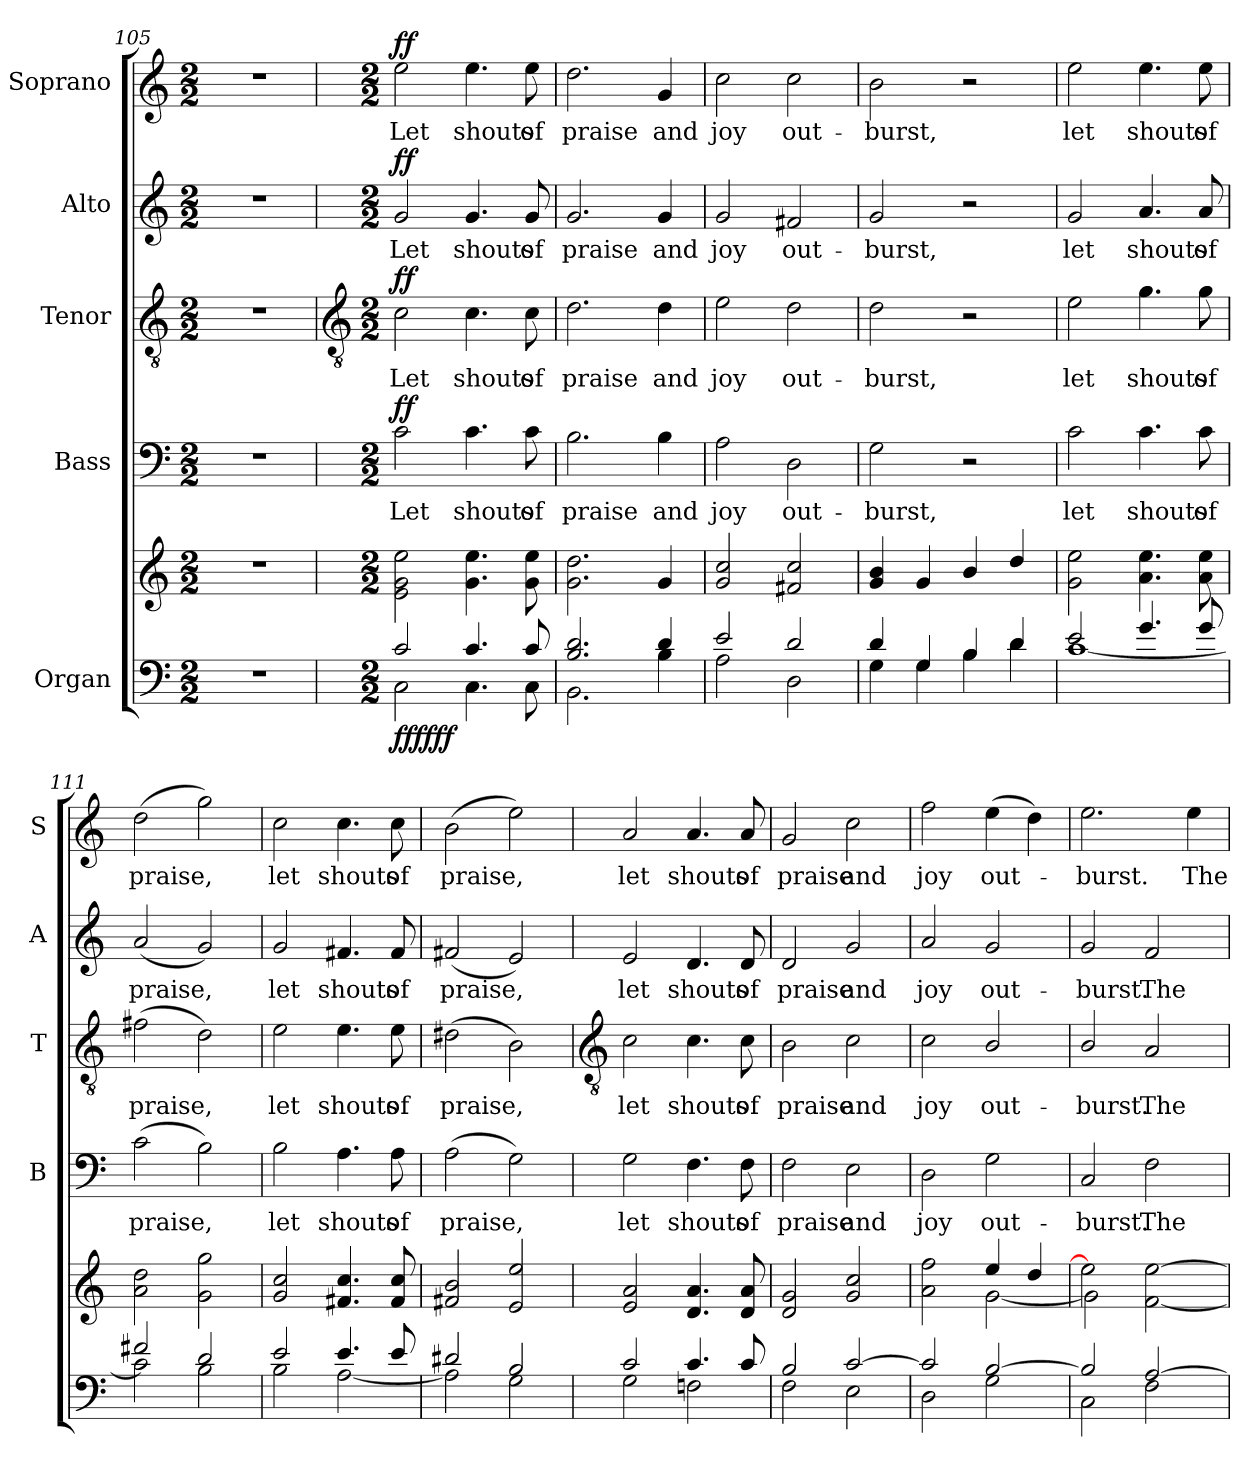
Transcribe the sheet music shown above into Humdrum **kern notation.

**kern	**kern	**dynam	**kern	**text	**dynam	**kern	**text	**dynam	**kern	**text	**dynam	**kern	**text	**dynam
*part5	*part5	*part5	*part4	*part4	*part4	*part3	*part3	*part3	*part2	*part2	*part2	*part1	*part1	*part1
*staff6	*staff5	*staff5/6	*staff4	*staff4	*staff4	*staff3	*staff3	*staff3	*staff2	*staff2	*staff2	*staff1	*staff1	*staff1
*I"Organ	*	*	*I"Bass	*	*	*I"Tenor	*	*	*I"Alto	*	*	*I"Soprano	*	*
*	*	*	*I'B	*	*	*I'T	*	*	*I'A	*	*	*I'S	*	*
*clefF4	*clefG2	*	*clefF4	*	*	*clefGv2	*	*	*clefG2	*	*	*clefG2	*	*
*k[]	*k[]	*	*k[]	*	*	*k[]	*	*	*k[]	*	*	*k[]	*	*
*C:	*C:	*	*C:	*	*	*C:	*	*	*C:	*	*	*C:	*	*
*M2/2	*M2/2	*	*M2/2	*	*	*M2/2	*	*	*M2/2	*	*	*M2/2	*	*
=105	=105	=105	=105	=105	=105	=105	=105	=105	=105	=105	=105	=105	=105	=105
1r	1r	.	1r	.	.	1r	.	.	1r	.	.	1r	.	.
!!LO:LB:g=z
=106	=106	=106	=106	=106	=106	=106	=106	=106	=106	=106	=106	=106	=106	=106
*	*	*	*	*	*	*clefGv2	*	*	*	*	*	*	*	*
*M2/2	*M2/2	*	*M2/2	*	*	*M2/2	*	*	*M2/2	*	*	*M2/2	*	*
*	*	*	*	*	*	*	*	*	*	*	*	*MM152	*	*
*^	*	*	*	*	*	*	*	*	*	*	*	*	*	*
!	!	!	!LO:DY:b=2	!	!LO:LY:b	!	!	!LO:LY:b	!	!	!LO:LY:b	!	!	!LO:LY:b	!
!	!	!	!LO:DY:n=1:b=2	!	!	!	!	!	!	!	!	!	!	!	!
!	!	!	!LO:DY:n=2:b	!	!	!LO:DY:b	!	!	!LO:DY:b	!	!	!LO:DY:b	!	!	!LO:DY:b
2c/	2C\	2e\ 2g\ 2ee\	ff ff ff	2c\	Let	ff	2c\	Let	ff	2g/	Let	ff	2ee\	Let	ff
*	*	*MM152	*	*	*	*	*	*	*	*	*	*	*	*	*
!	!	!	!	!	!LO:LY:b	!	!	!LO:LY:b	!	!	!LO:LY:b	!	!	!LO:LY:b	!
4.c/	4.C\	4.g\ 4.ee\	.	4.c\	shouts	.	4.c\	shouts	.	4.g/	shouts	.	4.ee\	shouts	.
!	!	!	!	!	!LO:LY:b	!	!	!LO:LY:b	!	!	!LO:LY:b	!	!	!LO:LY:b	!
8c/	8C\	8g\ 8ee\	.	8c\	of	.	8c\	of	.	8g/	of	.	8ee\	of	.
=107	=107	=107	=107	=107	=107	=107	=107	=107	=107	=107	=107	=107	=107	=107	=107
!	!	!	!	!	!LO:LY:b	!	!	!LO:LY:b	!	!	!LO:LY:b	!	!	!LO:LY:b	!
2.B/ 2.d/	2.BB\	2.g\ 2.dd\	.	2.B\	praise	.	2.d\	praise	.	2.g/	praise	.	2.dd\	praise	.
!	!	!	!	!	!LO:LY:b	!	!	!LO:LY:b	!	!	!LO:LY:b	!	!	!LO:LY:b	!
4d/	4B\	4g/	.	4B\	and	.	4d\	and	.	4g/	and	.	4g/	and	.
=108	=108	=108	=108	=108	=108	=108	=108	=108	=108	=108	=108	=108	=108	=108	=108
!	!	!	!	!	!LO:LY:b	!	!	!LO:LY:b	!	!	!LO:LY:b	!	!	!LO:LY:b	!
2e/	2A\	2g/ 2cc/	.	2A\	joy	.	2e\	joy	.	2g/	joy	.	2cc\	joy	.
!	!	!	!	!	!LO:LY:b	!	!	!LO:LY:b	!	!	!LO:LY:b	!	!	!LO:LY:b	!
2d/	2D\	2f#X/ 2cc/	.	2D\	out-	.	2d\	out-	.	2f#X/	out-	.	2cc\	out-	.
=109	=109	=109	=109	=109	=109	=109	=109	=109	=109	=109	=109	=109	=109	=109	=109
!	!	!	!	!	!LO:LY:b	!	!	!LO:LY:b	!	!	!LO:LY:b	!	!	!LO:LY:b	!
4d/	4G\	4g/ 4b/	.	2G\	-burst,	.	2d\	-burst,	.	2g/	-burst,	.	2b\	-burst,	.
4G/	4G\	4g/	.	.	.	.	.	.	.	.	.	.	.	.	.
4B/	4B\	4b/	.	2r	.	.	2r	.	.	2r	.	.	2r	.	.
4d/	4d\	4dd/	.	.	.	.	.	.	.	.	.	.	.	.	.
=110	=110	=110	=110	=110	=110	=110	=110	=110	=110	=110	=110	=110	=110	=110	=110
!	!	!	!	!	!LO:LY:b	!	!	!LO:LY:b	!	!	!LO:LY:b	!	!	!LO:LY:b	!
2e/	[1c\	2g\ 2ee\	.	2c\	let	.	2e\	let	.	2g/	let	.	2ee\	let	.
!	!	!	!	!	!LO:LY:b	!	!	!LO:LY:b	!	!	!LO:LY:b	!	!	!LO:LY:b	!
4.g/	.	4.a\ 4.ee\	.	4.c\	shouts	.	4.g\	shouts	.	4.a/	shouts	.	4.ee\	shouts	.
!	!	!	!	!	!LO:LY:b	!	!	!LO:LY:b	!	!	!LO:LY:b	!	!	!LO:LY:b	!
8g/	.	8a\ 8ee\	.	8c\	of	.	8g\	of	.	8a/	of	.	8ee\	of	.
=111	=111	=111	=111	=111	=111	=111	=111	=111	=111	=111	=111	=111	=111	=111	=111
!	!	!	!	!	!LO:LY:b	!	!	!LO:LY:b	!	!	!LO:LY:b	!	!	!LO:LY:b	!
2f#X/	2c\]	2a\ 2dd\	.	(>2c\	praise,	.	(>2f#X\	praise,	.	(<2a/	praise,	.	(>2dd\	praise,	.
2d/	2B\	2g\ 2gg\	.	2B\)	.	.	2d\)	.	.	2g/)	.	.	2gg\)	.	.
=112	=112	=112	=112	=112	=112	=112	=112	=112	=112	=112	=112	=112	=112	=112	=112
!	!	!	!	!	!LO:LY:b	!	!	!LO:LY:b	!	!	!LO:LY:b	!	!	!LO:LY:b	!
2e/	2B\	2g/ 2cc/	.	2B\	let	.	2e\	let	.	2g/	let	.	2cc\	let	.
!	!	!	!	!	!LO:LY:b	!	!	!LO:LY:b	!	!	!LO:LY:b	!	!	!LO:LY:b	!
4.e/	[2A\	4.f#X/ 4.cc/	.	4.A\	shouts	.	4.e\	shouts	.	4.f#X/	shouts	.	4.cc\	shouts	.
!	!	!	!	!	!LO:LY:b	!	!	!LO:LY:b	!	!	!LO:LY:b	!	!	!LO:LY:b	!
8e/	.	8f#/ 8cc/	.	8A\	of	.	8e\	of	.	8f#/	of	.	8cc\	of	.
=113	=113	=113	=113	=113	=113	=113	=113	=113	=113	=113	=113	=113	=113	=113	=113
!	!	!	!	!	!LO:LY:b	!	!	!LO:LY:b	!	!	!LO:LY:b	!	!	!LO:LY:b	!
2d#X/	2A\]	2f#X/ 2b/	.	(>2A\	praise,	.	(>2d#X\	praise,	.	(<2f#X/	praise,	.	(>2b\	praise,	.
2B/	2G\	2e/ 2ee/	.	2G\)	.	.	2B\)	.	.	2e/)	.	.	2ee\)	.	.
!!LO:LB:g=z
=114	=114	=114	=114	=114	=114	=114	=114	=114	=114	=114	=114	=114	=114	=114	=114
*	*	*	*	*	*	*	*clefGv2	*	*	*	*	*	*	*	*
*	*	*^	*	*	*	*	*	*	*	*	*	*	*	*	*
!	!	!	!	!	!	!LO:LY:b	!	!	!LO:LY:b	!	!	!LO:LY:b	!	!	!LO:LY:b	!
2c/	2G\	2e/ 2a/	1ryy	.	2G\	let	.	2c\	let	.	2e/	let	.	2a/	let	.
!	!	!	!	!	!	!LO:LY:b	!	!	!LO:LY:b	!	!	!LO:LY:b	!	!	!LO:LY:b	!
4.c/	2Fn\	4.d/ 4.a/	.	.	4.F\	shouts	.	4.c\	shouts	.	4.d/	shouts	.	4.a/	shouts	.
!	!	!	!	!	!	!LO:LY:b	!	!	!LO:LY:b	!	!	!LO:LY:b	!	!	!LO:LY:b	!
8c/	.	8d/ 8a/	.	.	8F\	of	.	8c\	of	.	8d/	of	.	8a/	of	.
=115	=115	=115	=115	=115	=115	=115	=115	=115	=115	=115	=115	=115	=115	=115	=115	=115
!	!	!	!	!	!	!LO:LY:b	!	!	!LO:LY:b	!	!	!LO:LY:b	!	!	!LO:LY:b	!
2B/	2F\	2d/ 2g/	1ryy	.	2F\	praise	.	2B\	praise	.	2d/	praise	.	2g/	praise	.
!	!	!	!	!	!	!LO:LY:b	!	!	!LO:LY:b	!	!	!LO:LY:b	!	!	!LO:LY:b	!
[2c/	2E\	2g/ 2cc/	.	.	2E\	and	.	2c\	and	.	2g/	and	.	2cc\	and	.
=116	=116	=116	=116	=116	=116	=116	=116	=116	=116	=116	=116	=116	=116	=116	=116	=116
!	!	!	!	!	!	!LO:LY:b	!	!	!LO:LY:b	!	!	!LO:LY:b	!	!	!LO:LY:b	!
2c/]	2D\	2a\ 2ff\	2ryy	.	2D\	joy	.	2c\	joy	.	2a/	joy	.	2ff\	joy	.
!	!	!	!	!	!	!LO:LY:b	!	!	!LO:LY:b	!	!	!LO:LY:b	!	!	!LO:LY:b	!
[2B/	2G\	4ee/	[2g\	.	2G\	out-	.	2B/	out-	.	2g/	out-	.	(>4ee\	out-	.
.	.	4dd/	.	.	.	.	.	.	.	.	.	.	.	4dd\)	.	.
=117	=117	=117	=117	=117	=117	=117	=117	=117	=117	=117	=117	=117	=117	=117	=117	=117
!	!	!	!	!	!	!LO:LY:b	!	!	!LO:LY:b	!	!	!LO:LY:b	!	!	!LO:LY:b	!
2B/]	2C\	2ee\]	2g\]	.	2C/	-burst.	.	2B/	-burst.	.	2g/	-burst.	.	2.ee\	burst.	.
!	!	!	!	!	!	!LO:LY:b	!	!	!LO:LY:b	!	!	!LO:LY:b	!	!	!	!
[2A/	2F\	[2f\ [2ee\	2ryy	.	2F\	The	.	2A/	The	.	2f/	The	.	.	.	.
!	!	!	!	!	!	!	!	!	!	!	!	!	!	!	!LO:LY:b	!
.	.	.	.	.	.	.	.	.	.	.	.	.	.	4ee\	The	.
*v	*v	*	*	*	*	*	*	*	*	*	*	*	*	*	*	*
*	*v	*v	*	*	*	*	*	*	*	*	*	*	*	*	*
=	=	=	=	=	=	=	=	=	=	=	=	=	=	=
*-	*-	*-	*-	*-	*-	*-	*-	*-	*-	*-	*-	*-	*-	*-
